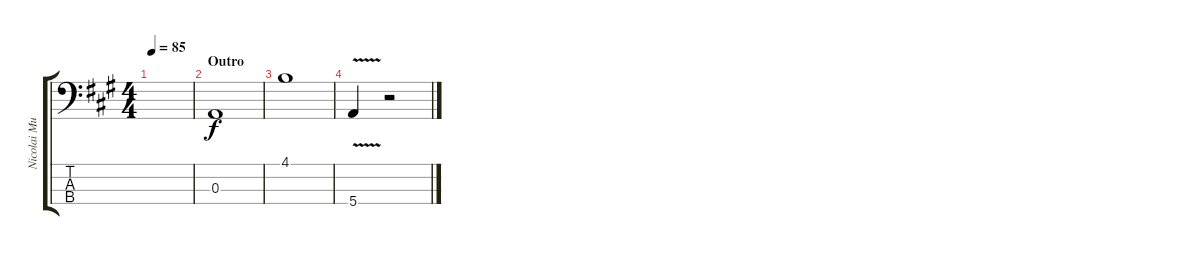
\track ("Nicolai Much-Hansen (Bass)" "Nicolai Mu") {instrument acousticbass}
\staff {score tabs}
\tuning (G2 D2 A1 E1) {hide}
\ts (4 4)
\tempo 85
\clef f4
\ks a
|
\section ("" "Outro")
0.3.1 |
4.1.1 |
5.4{v}.4{volume 5} r.2
